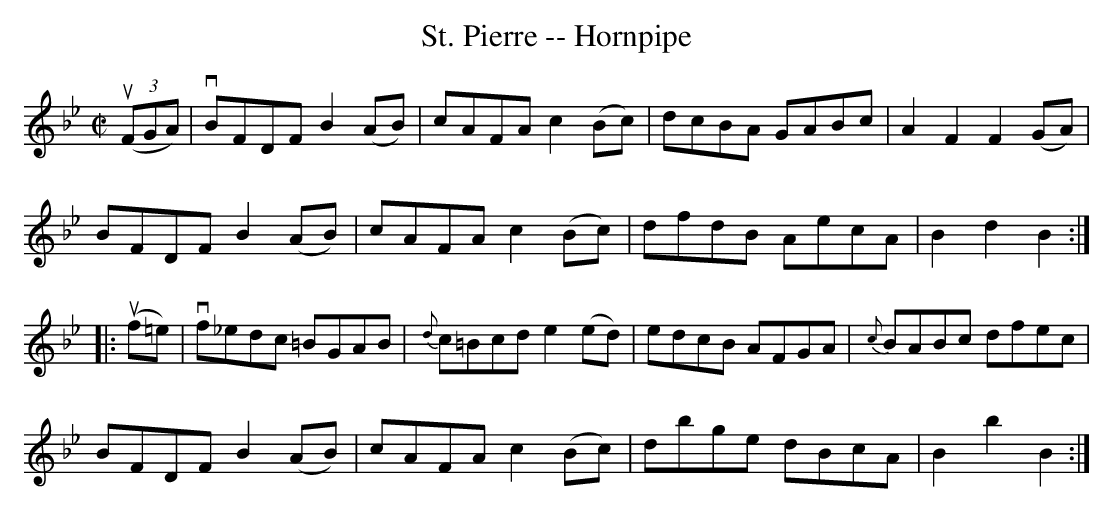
X:1
T:St. Pierre -- Hornpipe
M:C|
L:1/8
K:Bb
((3uFGA)|vBFDF B2(AB)|cAFA c2(Bc)|dcBA GABc|A2F2F2(GA)|
BFDF B2(AB)|cAFAc2(Bc)|dfdB AecA|B2d2B2:|
|:(uf=e)|vf_edc =BGAB|{d}c=Bcd e2(ed)|edcB AFGA|{c}BABc dfec|
BFDF B2(AB)|cAFA c2(Bc)|dbge dBcA|B2b2B2:|
